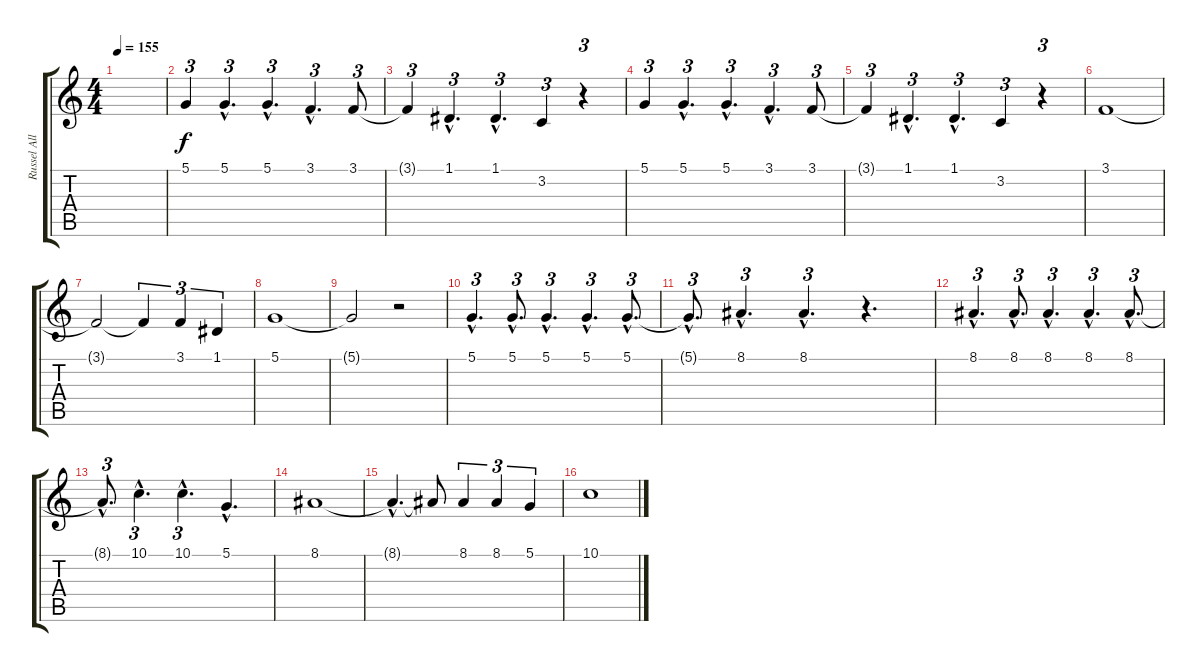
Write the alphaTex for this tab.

\track ("Russel Allen - CHANT" "Russel All") {instrument choiraahs}
\staff {score tabs}
\tuning (D4 A3 F3 C3 G2 D2) {hide}
\ts (4 4)
\tempo 155
\clef g2
\ks c
|
5.1.4{tu (3 2)} 5.1{hac}.4{d tu (3 2)} 5.1{hac}.4{d tu (3 2)} 3.1{hac}.4{d tu (3 2)} 3.1.8{tu (3 2)} |
3.1{t}.4{tu (3 2)} 1.1{hac}.4{d tu (3 2)} 1.1{hac}.4{d tu (3 2)} 3.2.4{tu (3 2)} r.4{tu (3 2)} |
5.1.4{tu (3 2)} 5.1{hac}.4{d tu (3 2)} 5.1{hac}.4{d tu (3 2)} 3.1{hac}.4{d tu (3 2)} 3.1.8{tu (3 2)} |
3.1{t}.4{tu (3 2)} 1.1{hac}.4{d tu (3 2)} 1.1{hac}.4{d tu (3 2)} 3.2.4{tu (3 2)} r.4{tu (3 2)} |
3.1.1 |
3.1{t}.2 3.1{t}.4{tu (3 2)} 3.1.4{tu (3 2)} 1.1.4{tu (3 2)} |
5.1.1 |
5.1{t}.2 r.2 |
5.1{hac}.4{d tu (3 2)} 5.1{hac}.8{d tu (3 2)} 5.1{hac}.4{d tu (3 2)} 5.1{hac}.4{d tu (3 2)} 5.1{hac}.8{d tu (3 2)} |
5.1{hac t}.8{d tu (3 2)} 8.1{hac}.4{d tu (3 2)} 8.1{hac}.4{d tu (3 2)} r.4{d} |
8.1{hac}.4{d tu (3 2)} 8.1{hac}.8{d tu (3 2)} 8.1{hac}.4{d tu (3 2)} 8.1{hac}.4{d tu (3 2)} 8.1{hac}.8{d tu (3 2)} |
8.1{hac t}.8{d tu (3 2)} 10.1{hac}.4{d tu (3 2)} 10.1{hac}.4{d tu (3 2)} 5.1{hac}.4{d} |
8.1.1 |
8.1{hac t}.4{d} 8.1{t}.8 8.1.4{tu (3 2)} 8.1.4{tu (3 2)} 5.1.4{tu (3 2)} |
10.1.1
